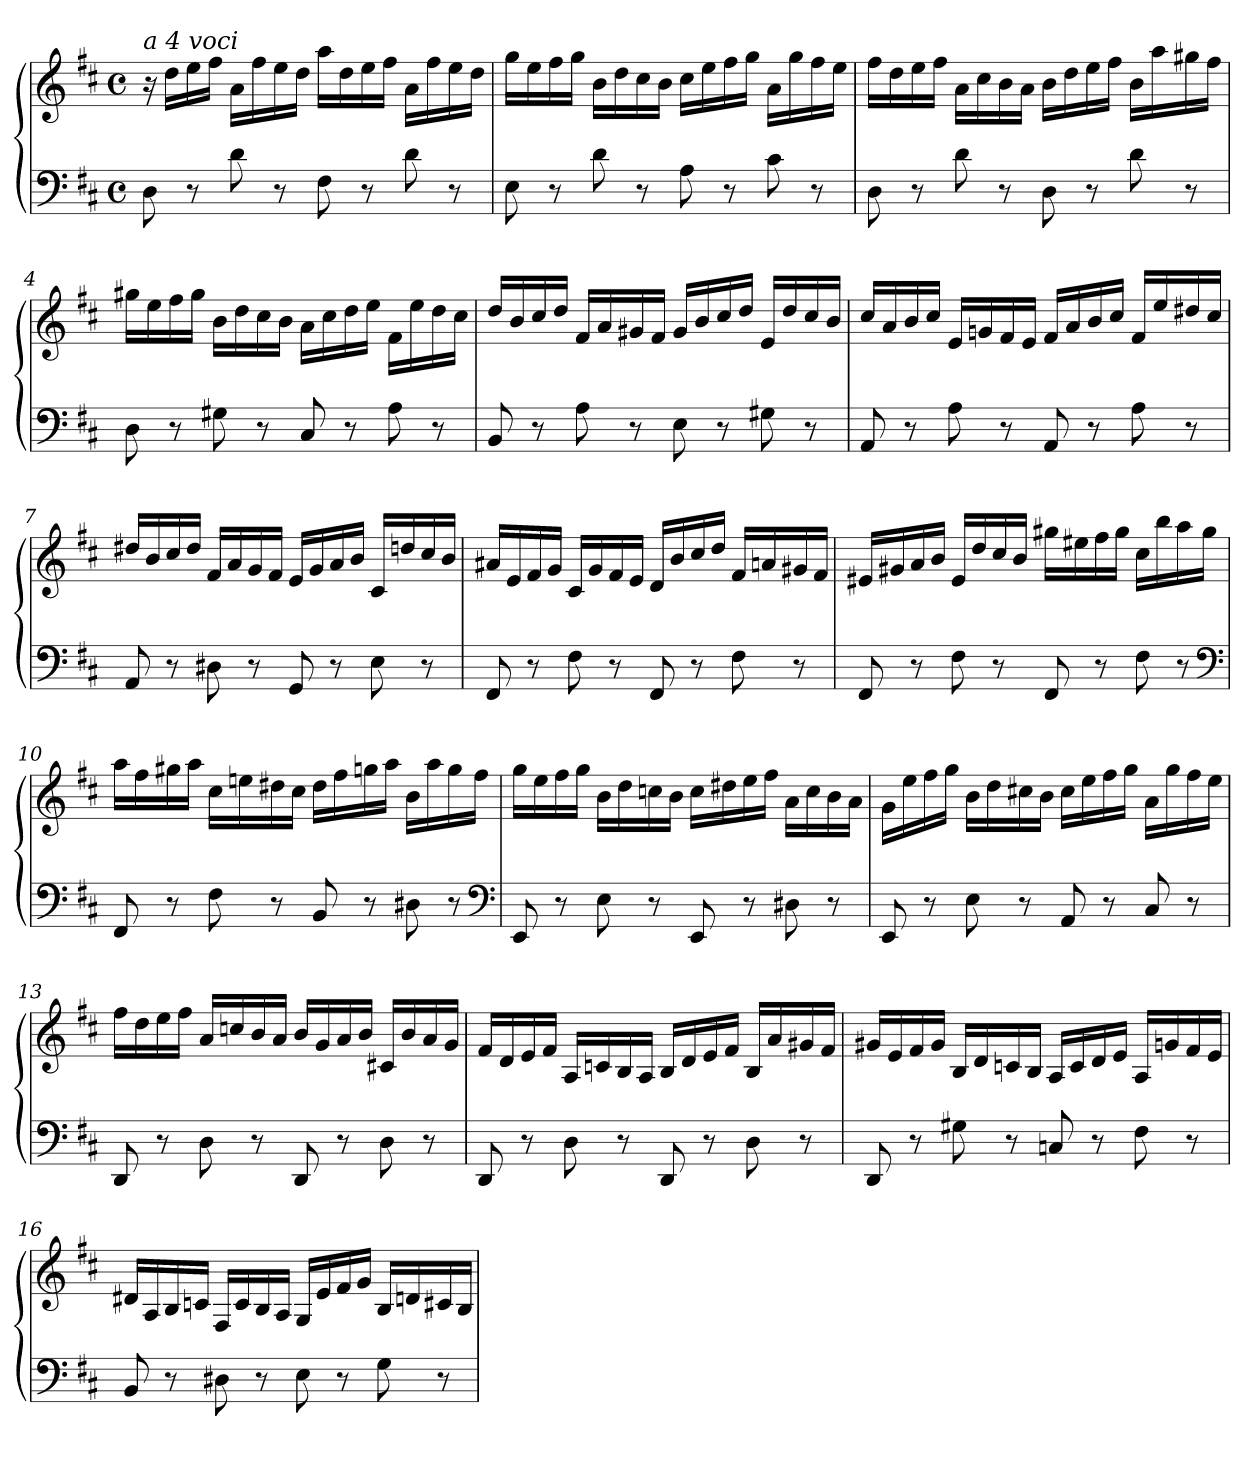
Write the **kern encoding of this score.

**kern	**kern
*part1	*part1
*staff2	*staff1
*clefF4	*clefG2
*k[f#c#]	*k[f#c#]
*M4/4	*M4/4
*met(c)	*met(c)
=1	=1
!	!LO:TX:a:i:t=a 4 voci
8D\	16r
.	16dd\LL
8r	16ee\
.	16ff#\JJ
8d\	16a\LL
.	16ff#\
8r	16ee\
.	16dd\JJ
8F#\	16aa\LL
.	16dd\
8r	16ee\
.	16ff#\JJ
8d\	16a\LL
.	16ff#\
8r	16ee\
.	16dd\JJ
=2	=2
8E\	16gg\LL
.	16ee\
8r	16ff#\
.	16gg\JJ
8d\	16b\LL
.	16dd\
8r	16cc#\
.	16b\JJ
8A\	16cc#\LL
.	16ee\
8r	16ff#\
.	16gg\JJ
8c#\	16a\LL
.	16gg\
8r	16ff#\
.	16ee\JJ
=3	=3
8D\	16ff#\LL
.	16dd\
8r	16ee\
.	16ff#\JJ
8d\	16a\LL
.	16cc#\
8r	16b\
.	16a\JJ
8D\	16b\LL
.	16dd\
8r	16ee\
.	16ff#\JJ
8d\	16b\LL
.	16aa\
8r	16gg#X\
.	16ff#\JJ
=4	=4
8D\	16gg#X\LL
.	16ee\
8r	16ff#\
.	16gg#\JJ
8G#X\	16b\LL
.	16dd\
8r	16cc#\
.	16b\JJ
8C#/	16a\LL
.	16cc#\
8r	16dd\
.	16ee\JJ
8A\	16f#\LL
.	16ee\
8r	16dd\
.	16cc#\JJ
=5	=5
8BB/	16dd/LL
.	16b/
8r	16cc#/
.	16dd/JJ
8A\	16f#/LL
.	16a/
8r	16g#X/
.	16f#/JJ
8E\	16g#/LL
.	16b/
8r	16cc#/
.	16dd/JJ
8G#X\	16e/LL
.	16dd/
8r	16cc#/
.	16b/JJ
=6	=6
8AA/	16cc#/LL
.	16a/
8r	16b/
.	16cc#/JJ
8A\	16e/LL
.	16gn/
8r	16f#/
.	16e/JJ
8AA/	16f#/LL
.	16a/
8r	16b/
.	16cc#/JJ
8A\	16f#/LL
.	16ee/
8r	16dd#X/
.	16cc#/JJ
=7	=7
8AA/	16dd#X/LL
.	16b/
8r	16cc#/
.	16dd#/JJ
8D#X\	16f#/LL
.	16a/
8r	16g/
.	16f#/JJ
8GG/	16e/LL
.	16g/
8r	16a/
.	16b/JJ
8E\	16c#/LL
.	16ddn/
8r	16cc#/
.	16b/JJ
=8	=8
8FF#/	16a#X/LL
.	16e/
8r	16f#/
.	16g/JJ
8F#\	16c#/LL
.	16g/
8r	16f#/
.	16e/JJ
8FF#/	16d/LL
.	16b/
8r	16cc#/
.	16dd/JJ
8F#\	16f#/LL
.	16an/
8r	16g#X/
.	16f#/JJ
=9	=9
8FF#/	16e#X/LL
.	16g#X/
8r	16a/
.	16b/JJ
8F#\	16e#/LL
.	16dd/
8r	16cc#/
.	16b/JJ
8FF#/	16gg#X\LL
.	16ee#X\
8r	16ff#\
.	16gg#\JJ
8F#\	16cc#\LL
.	16bb\
8r	16aa\
.	16gg#\JJ
*clefF4	*
=10	=10
8FF#/	16aa\LL
.	16ff#\
8r	16gg#X\
.	16aa\JJ
8F#\	16cc#\LL
.	16een\
8r	16dd#X\
.	16cc#\JJ
8BB/	16dd#\LL
.	16ff#\
8r	16ggn\
.	16aa\JJ
8D#X\	16b\LL
.	16aa\
8r	16gg\
.	16ff#\JJ
*clefF4	*
=11	=11
8EE/	16gg\LL
.	16ee\
8r	16ff#\
.	16gg\JJ
8E\	16b\LL
.	16dd\
8r	16ccn\
.	16b\JJ
8EE/	16cc\LL
.	16dd#X\
8r	16ee\
.	16ff#\JJ
8D#X\	16a\LL
.	16cc\
8r	16b\
.	16a\JJ
=12	=12
8EE/	16g\LL
.	16ee\
8r	16ff#\
.	16gg\JJ
8E\	16b\LL
.	16dd\
8r	16cc#X\
.	16b\JJ
8AA/	16cc#\LL
.	16ee\
8r	16ff#\
.	16gg\JJ
8C#/	16a\LL
.	16gg\
8r	16ff#\
.	16ee\JJ
=13	=13
8DD/	16ff#\LL
.	16dd\
8r	16ee\
.	16ff#\JJ
8D\	16a/LL
.	16ccn/
8r	16b/
.	16a/JJ
8DD/	16b/LL
.	16g/
8r	16a/
.	16b/JJ
8D\	16c#X/LL
.	16b/
8r	16a/
.	16g/JJ
=14	=14
8DD/	16f#/LL
.	16d/
8r	16e/
.	16f#/JJ
8D\	16A/LL
.	16cn/
8r	16B/
.	16A/JJ
8DD/	16B/LL
.	16d/
8r	16e/
.	16f#/JJ
8D\	16B/LL
.	16a/
8r	16g#X/
.	16f#/JJ
=15	=15
8DD/	16g#X/LL
.	16e/
8r	16f#/
.	16g#/JJ
8G#X\	16B/LL
.	16d/
8r	16cn/
.	16B/JJ
8Cn/	16A/LL
.	16c/
8r	16d/
.	16e/JJ
8F#\	16A/LL
.	16gn/
8r	16f#/
.	16e/JJ
=16	=16
8BB/	16d#X/LL
.	16A/
8r	16B/
.	16cn/JJ
8D#X\	16F#/LL
.	16c/
8r	16B/
.	16A/JJ
8E\	16G/LL
.	16e/
8r	16f#/
.	16g/JJ
8G\	16B/LL
.	16dn/
8r	16c#X/
.	16B/JJ
=	=
*-	*-
